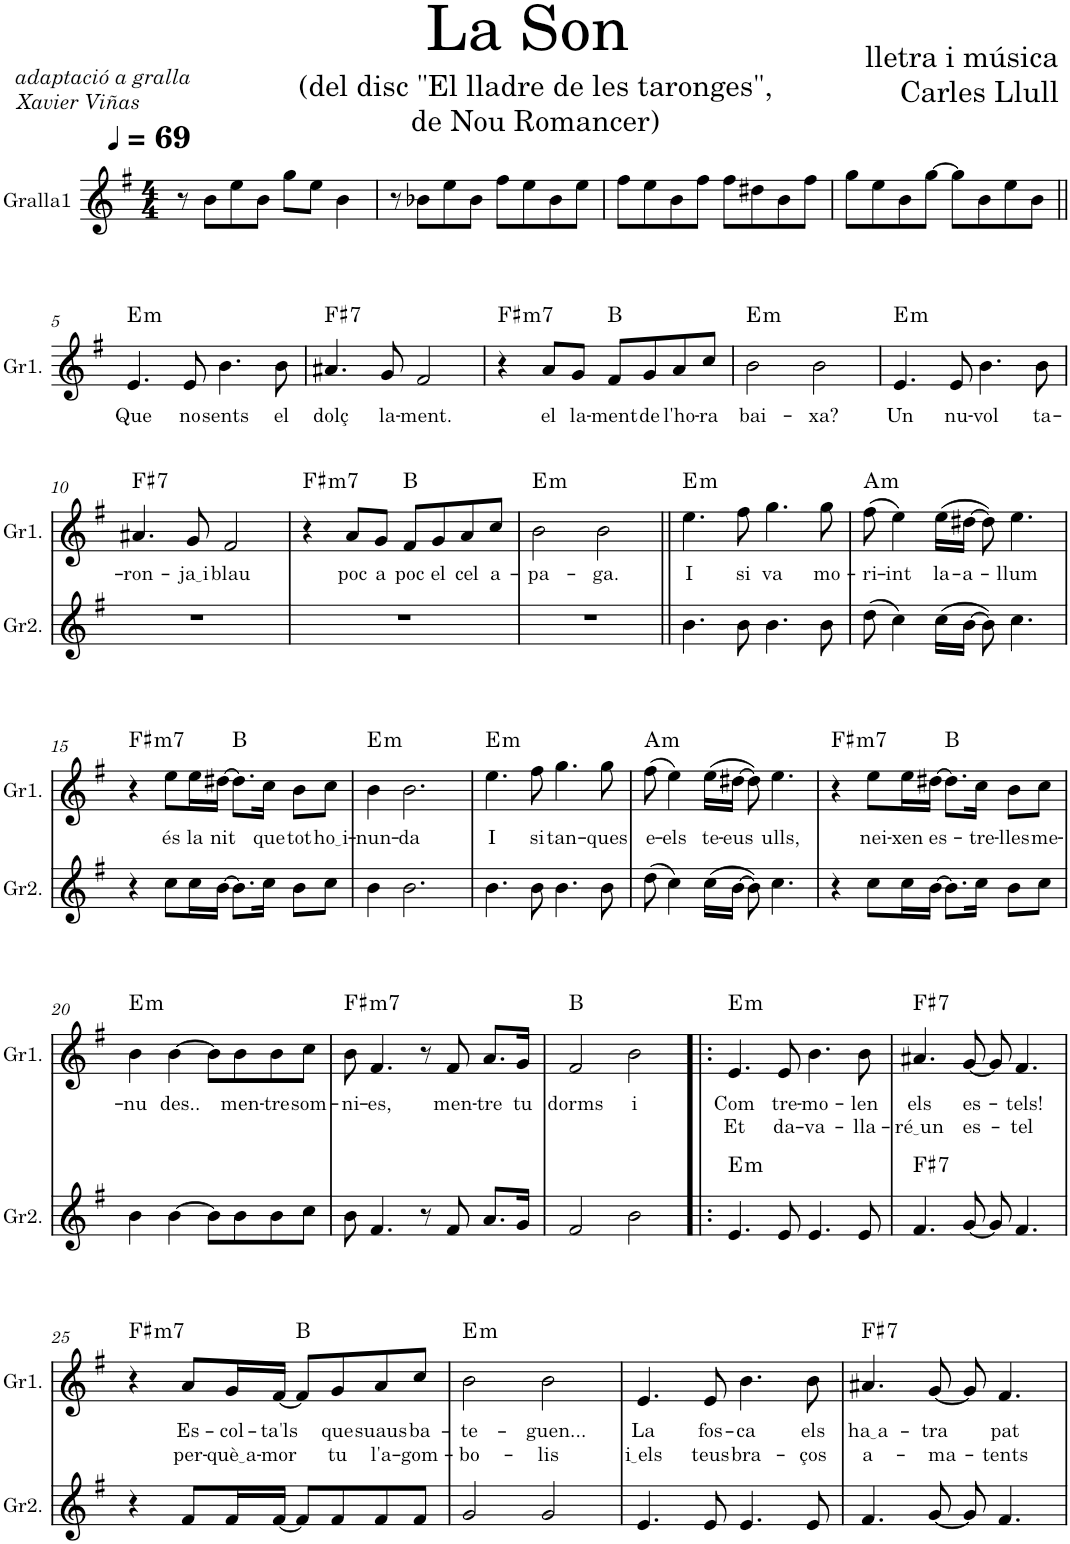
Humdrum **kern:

**kern	**harte	**kern	**text	**text	**harte
*part2	*part2	*part1	*part1	*part1	*part1
*staff2	*	*staff1	*staff1	*staff1	*
*I"Gralla2	*	*I"Gralla1	*	*	*
*I'Gr2.	*	*I'Gr1.	*	*	*
*stria5	*	*	*	*	*
*clefG2	*	*clefG2	*	*	*
*k[f#]	*	*k[f#]	*	*	*
*M4/4	*	*M4/4	*	*	*
*MM69	*	*MM69	*	*	*
=1	=1	=1	=1	=1	=1
1r	.	8r	.	.	.
.	.	8b\L	.	.	.
.	.	8ee\	.	.	.
.	.	8b\J	.	.	.
.	.	8gg\L	.	.	.
.	.	8ee\J	.	.	.
.	.	4b\	.	.	.
=2	=2	=2	=2	=2	=2
1r	.	8r	.	.	.
.	.	8b-X\L	.	.	.
.	.	8ee\	.	.	.
.	.	8b-\J	.	.	.
.	.	8ff#\L	.	.	.
.	.	8ee\	.	.	.
.	.	8b-\	.	.	.
.	.	8ee\J	.	.	.
=3	=3	=3	=3	=3	=3
1r	.	8ff#\L	.	.	.
.	.	8ee\	.	.	.
.	.	8b\	.	.	.
.	.	8ff#\J	.	.	.
.	.	8ff#\L	.	.	.
.	.	8dd#X\	.	.	.
.	.	8b\	.	.	.
.	.	8ff#\J	.	.	.
=4	=4	=4	=4	=4	=4
1r	.	8gg\L	.	.	.
.	.	8ee\	.	.	.
.	.	8b\	.	.	.
.	.	[8gg\J	.	.	.
.	.	8gg\L]	.	.	.
.	.	8b\	.	.	.
.	.	8ee\	.	.	.
.	.	8b\J	.	.	.
!!LO:LB:g=z
=5||	=5||	=5||	=5||	=5||	=5||
!	!	!	!LO:LY:b	!	!LO:H:kt=m
1r	.	4.e/	Que	.	E:min
!	!	!	!LO:LY:b	!	!
.	.	8e/	no	.	.
!	!	!	!LO:LY:b	!	!
.	.	4.b\	sents	.	.
!	!	!	!LO:LY:b	!	!
.	.	8b\	el	.	.
=6	=6	=6	=6	=6	=6
!	!	!	!LO:LY:b	!	!LO:H:kt=7
1r	.	4.a#X/	dolç	.	F#:7
!	!	!	!LO:LY:b	!	!
.	.	8g/	la-	.	.
!	!	!	!LO:LY:b	!	!
.	.	2f#/	-ment.	.	.
=7	=7	=7	=7	=7	=7
!	!	!	!	!	!LO:H:kt=m7
1r	.	4r	.	.	F#:min7
!	!	!	!LO:LY:b	!	!
.	.	8a/L	el	.	.
!	!	!	!LO:LY:b	!	!
.	.	8g/J	la-	.	.
!	!	!	!LO:LY:b	!	!
.	.	8f#/L	-ment	.	B:maj
!	!	!	!LO:LY:b	!	!
.	.	8g/	de	.	.
!	!	!	!LO:LY:b	!	!
.	.	8a/	l'ho-	.	.
!	!	!	!LO:LY:b	!	!
.	.	8cc/J	-ra	.	.
=8	=8	=8	=8	=8	=8
!	!	!	!LO:LY:b	!	!LO:H:kt=m
1r	.	2b\	bai-	.	E:min
!	!	!	!LO:LY:b	!	!
.	.	2b\	-xa?	.	.
=9	=9	=9	=9	=9	=9
!	!	!	!LO:LY:b	!	!LO:H:kt=m
1r	.	4.e/	Un	.	E:min
!	!	!	!LO:LY:b	!	!
.	.	8e/	nu-	.	.
!	!	!	!LO:LY:b	!	!
.	.	4.b\	-vol	.	.
!	!	!	!LO:LY:b	!	!
.	.	8b\	ta-	.	.
!!LO:LB:g=z
=10	=10	=10	=10	=10	=10
!	!	!	!LO:LY:b	!	!LO:H:kt=7
1r	.	4.a#X/	-ron-	.	F#:7
!	!	!	!LO:LY:b	!	!
.	.	8g/	ja i	.	.
!	!	!	!LO:LY:b	!	!
.	.	2f#/	blau	.	.
=11	=11	=11	=11	=11	=11
!	!	!	!	!	!LO:H:kt=m7
1r	.	4r	.	.	F#:min7
!	!	!	!LO:LY:b	!	!
.	.	8a/L	poc	.	.
!	!	!	!LO:LY:b	!	!
.	.	8g/J	a	.	.
!	!	!	!LO:LY:b	!	!
.	.	8f#/L	poc	.	B:maj
!	!	!	!LO:LY:b	!	!
.	.	8g/	el	.	.
!	!	!	!LO:LY:b	!	!
.	.	8a/	cel	.	.
!	!	!	!LO:LY:b	!	!
.	.	8cc/J	a-	.	.
=12	=12	=12	=12	=12	=12
!	!	!	!LO:LY:b	!	!LO:H:kt=m
1r	.	2b\	-pa-	.	E:min
!	!	!	!LO:LY:b	!	!
.	.	2b\	-ga.	.	.
=13||	=13||	=13||	=13||	=13||	=13||
!	!	!	!LO:LY:b	!	!LO:H:kt=m
4.b\	.	4.ee\	I	.	E:min
!	!	!	!LO:LY:b	!	!
8b\	.	8ff#\	si	.	.
!	!	!	!LO:LY:b	!	!
4.b\	.	4.gg\	va	.	.
!	!	!	!LO:LY:b	!	!
8b\	.	8gg\	mo-	.	.
=14	=14	=14	=14	=14	=14
!	!	!	!LO:LY:b	!	!LO:H:kt=m
(8dd\	.	(8ff#\	-ri-	.	A:min
!	!	!	!LO:LY:b	!	!
4cc\)	.	4ee\)	-int	.	.
!	!	!	!LO:LY:b	!	!
(16cc\LL	.	(16ee\LL	la-	.	.
!	!	!	!LO:LY:b	!	!
[16b\JJ	.	[16dd#X\JJ	-a-	.	.
8b\])	.	8dd#\])	.	.	.
!	!	!	!LO:LY:b	!	!
4.cc\	.	4.ee\	-llum	.	.
!!LO:LB:g=z
=15	=15	=15	=15	=15	=15
!	!	!	!	!	!LO:H:kt=m7
4r	.	4r	.	.	F#:min7
!	!	!	!LO:LY:b	!	!
8cc\L	.	8ee\L	és	.	.
!	!	!	!LO:LY:b	!	!
16cc\L	.	16ee\L	la	.	.
!	!	!	!LO:LY:b	!	!
[16b\JJ	.	[16dd#X\JJ	nit	.	.
8.b\L]	.	8.dd#\L]	.	.	B:maj
!	!	!	!LO:LY:b	!	!
16cc\Jk	.	16cc\Jk	que	.	.
!	!	!	!LO:LY:b	!	!
8b\L	.	8b\L	tot	.	.
!	!	!	!LO:LY:b	!	!
8cc\J	.	8cc\J	ho i	.	.
=16	=16	=16	=16	=16	=16
!	!	!	!LO:LY:b	!	!LO:H:kt=m
4b\	.	4b\	-nun-	.	E:min
!	!	!	!LO:LY:b	!	!
2.b\	.	2.b\	-da	.	.
=17	=17	=17	=17	=17	=17
!	!	!	!LO:LY:b	!	!LO:H:kt=m
4.b\	.	4.ee\	I	.	E:min
!	!	!	!LO:LY:b	!	!
8b\	.	8ff#\	si	.	.
!	!	!	!LO:LY:b	!	!
4.b\	.	4.gg\	tan-	.	.
!	!	!	!LO:LY:b	!	!
8b\	.	8gg\	-ques	.	.
=18	=18	=18	=18	=18	=18
!	!	!	!LO:LY:b	!	!LO:H:kt=m
(8dd\	.	(8ff#\	e-	.	A:min
!	!	!	!LO:LY:b	!	!
4cc\)	.	4ee\)	-els	.	.
!	!	!	!LO:LY:b	!	!
(16cc\LL	.	(16ee\LL	te-	.	.
!	!	!	!LO:LY:b	!	!
[16b\JJ	.	[16dd#X\JJ	-eus	.	.
8b\])	.	8dd#\])	.	.	.
!	!	!	!LO:LY:b	!	!
4.cc\	.	4.ee\	ulls,	.	.
=19	=19	=19	=19	=19	=19
!	!	!	!	!	!LO:H:kt=m7
4r	.	4r	.	.	F#:min7
!	!	!	!LO:LY:b	!	!
8cc\L	.	8ee\L	nei-	.	.
!	!	!	!LO:LY:b	!	!
16cc\L	.	16ee\L	-xen	.	.
!	!	!	!LO:LY:b	!	!
[16b\JJ	.	[16dd#X\JJ	es-	.	.
8.b\L]	.	8.dd#\L]	.	.	B:maj
!	!	!	!LO:LY:b	!	!
16cc\Jk	.	16cc\Jk	-tre-	.	.
!	!	!	!LO:LY:b	!	!
8b\L	.	8b\L	-lles	.	.
!	!	!	!LO:LY:b	!	!
8cc\J	.	8cc\J	me-	.	.
!!LO:LB:g=z
=20	=20	=20	=20	=20	=20
!	!	!	!LO:LY:b	!	!LO:H:kt=m
4b\	.	4b\	-nu	.	E:min
!	!	!	!LO:LY:b	!	!
[4b\	.	[4b\	des..	.	.
8b\L]	.	8b\L]	.	.	.
!	!	!	!LO:LY:b	!	!
8b\	.	8b\	men-	.	.
!	!	!	!LO:LY:b	!	!
8b\	.	8b\	-tre	.	.
!	!	!	!LO:LY:b	!	!
8cc\J	.	8cc\J	som-	.	.
=21	=21	=21	=21	=21	=21
!	!	!	!LO:LY:b	!	!LO:H:kt=m7
8b\	.	8b\	-ni-	.	F#:min7
!	!	!	!LO:LY:b	!	!
4.f#/	.	4.f#/	-es,	.	.
8r	.	8r	.	.	.
!	!	!	!LO:LY:b	!	!
8f#/	.	8f#/	men-	.	.
!	!	!	!LO:LY:b	!	!
8.a/L	.	8.a/L	-tre	.	.
!	!	!	!LO:LY:b	!	!
16g/Jk	.	16g/Jk	tu	.	.
=22	=22	=22	=22	=22	=22
!	!	!	!LO:LY:b	!	!
2f#/	.	2f#/	dorms	.	B:maj
!	!	!	!LO:LY:b	!	!
2b\	.	2b\	i	.	.
=23!|:	=23!|:	=23!|:	=23!|:	=23!|:	=23!|:
!	!LO:H:kt=m	!	!LO:LY:b	!LO:LY:b	!LO:H:kt=m
4.e/	E:min	4.e/	Com	Et	E:min
!	!	!	!LO:LY:b	!LO:LY:b	!
8e/	.	8e/	tre-	da-	.
!	!	!	!LO:LY:b	!LO:LY:b	!
4.e/	.	4.b\	-mo-	-va-	.
!	!	!	!LO:LY:b	!LO:LY:b	!
8e/	.	8b\	-len	-lla-	.
=24	=24	=24	=24	=24	=24
!	!LO:H:kt=7	!	!LO:LY:b	!LO:LY:b	!LO:H:kt=7
4.f#/	F#:7	4.a#X/	els	ré un	F#:7
!	!	!	!LO:LY:b	!LO:LY:b	!
[8g/	.	[8g/	es-	es-	.
8g/]	.	8g/]	.	.	.
!	!	!	!LO:LY:b	!LO:LY:b	!
4.f#/	.	4.f#/	-tels!	-tel	.
!!LO:LB:g=z
=25	=25	=25	=25	=25	=25
!	!	!	!	!	!LO:H:kt=m7
4r	.	4r	.	.	F#:min7
!	!	!	!LO:LY:b	!LO:LY:b	!
8f#/L	.	8a/L	Es-	per-	.
!	!	!	!LO:LY:b	!LO:LY:b	!
16f#/L	.	16g/L	-col-	què a	.
!	!	!	!LO:LY:b	!LO:LY:b	!
[16f#/JJ	.	[16f#/JJ	-ta'ls	-mor	.
8f#/L]	.	8f#/L]	.	.	B:maj
!	!	!	!LO:LY:b	!LO:LY:b	!
8f#/	.	8g/	que	tu	.
!	!	!	!LO:LY:b	!LO:LY:b	!
8f#/	.	8a/	suaus	l'a-	.
!	!	!	!LO:LY:b	!LO:LY:b	!
8f#/J	.	8cc/J	ba-	-gom-	.
=26	=26	=26	=26	=26	=26
!	!	!	!LO:LY:b	!LO:LY:b	!LO:H:kt=m
2g/	.	2b\	-te-	-bo-	E:min
!	!	!	!LO:LY:b	!LO:LY:b	!
2g/	.	2b\	-guen...	-lis	.
=27	=27	=27	=27	=27	=27
!	!	!	!LO:LY:b	!LO:LY:b	!
4.e/	.	4.e/	La	i els	.
!	!	!	!LO:LY:b	!LO:LY:b	!
8e/	.	8e/	fos-	teus	.
!	!	!	!LO:LY:b	!LO:LY:b	!
4.e/	.	4.b\	-ca	bra-	.
!	!	!	!LO:LY:b	!LO:LY:b	!
8e/	.	8b\	els	-ços	.
=28	=28	=28	=28	=28	=28
!	!	!	!LO:LY:b	!LO:LY:b	!LO:H:kt=7
4.f#/	.	4.a#X/	ha a	a-	F#:7
!	!	!	!LO:LY:b	!LO:LY:b	!
[8g/	.	[8g/	-tra	-ma-	.
8g/]	.	8g/]	.	.	.
!	!	!	!LO:LY:b	!LO:LY:b	!
4.f#/	.	4.f#/	pat	-tents	.
=	=	=	=	=	=
*-	*-	*-	*-	*-	*-
